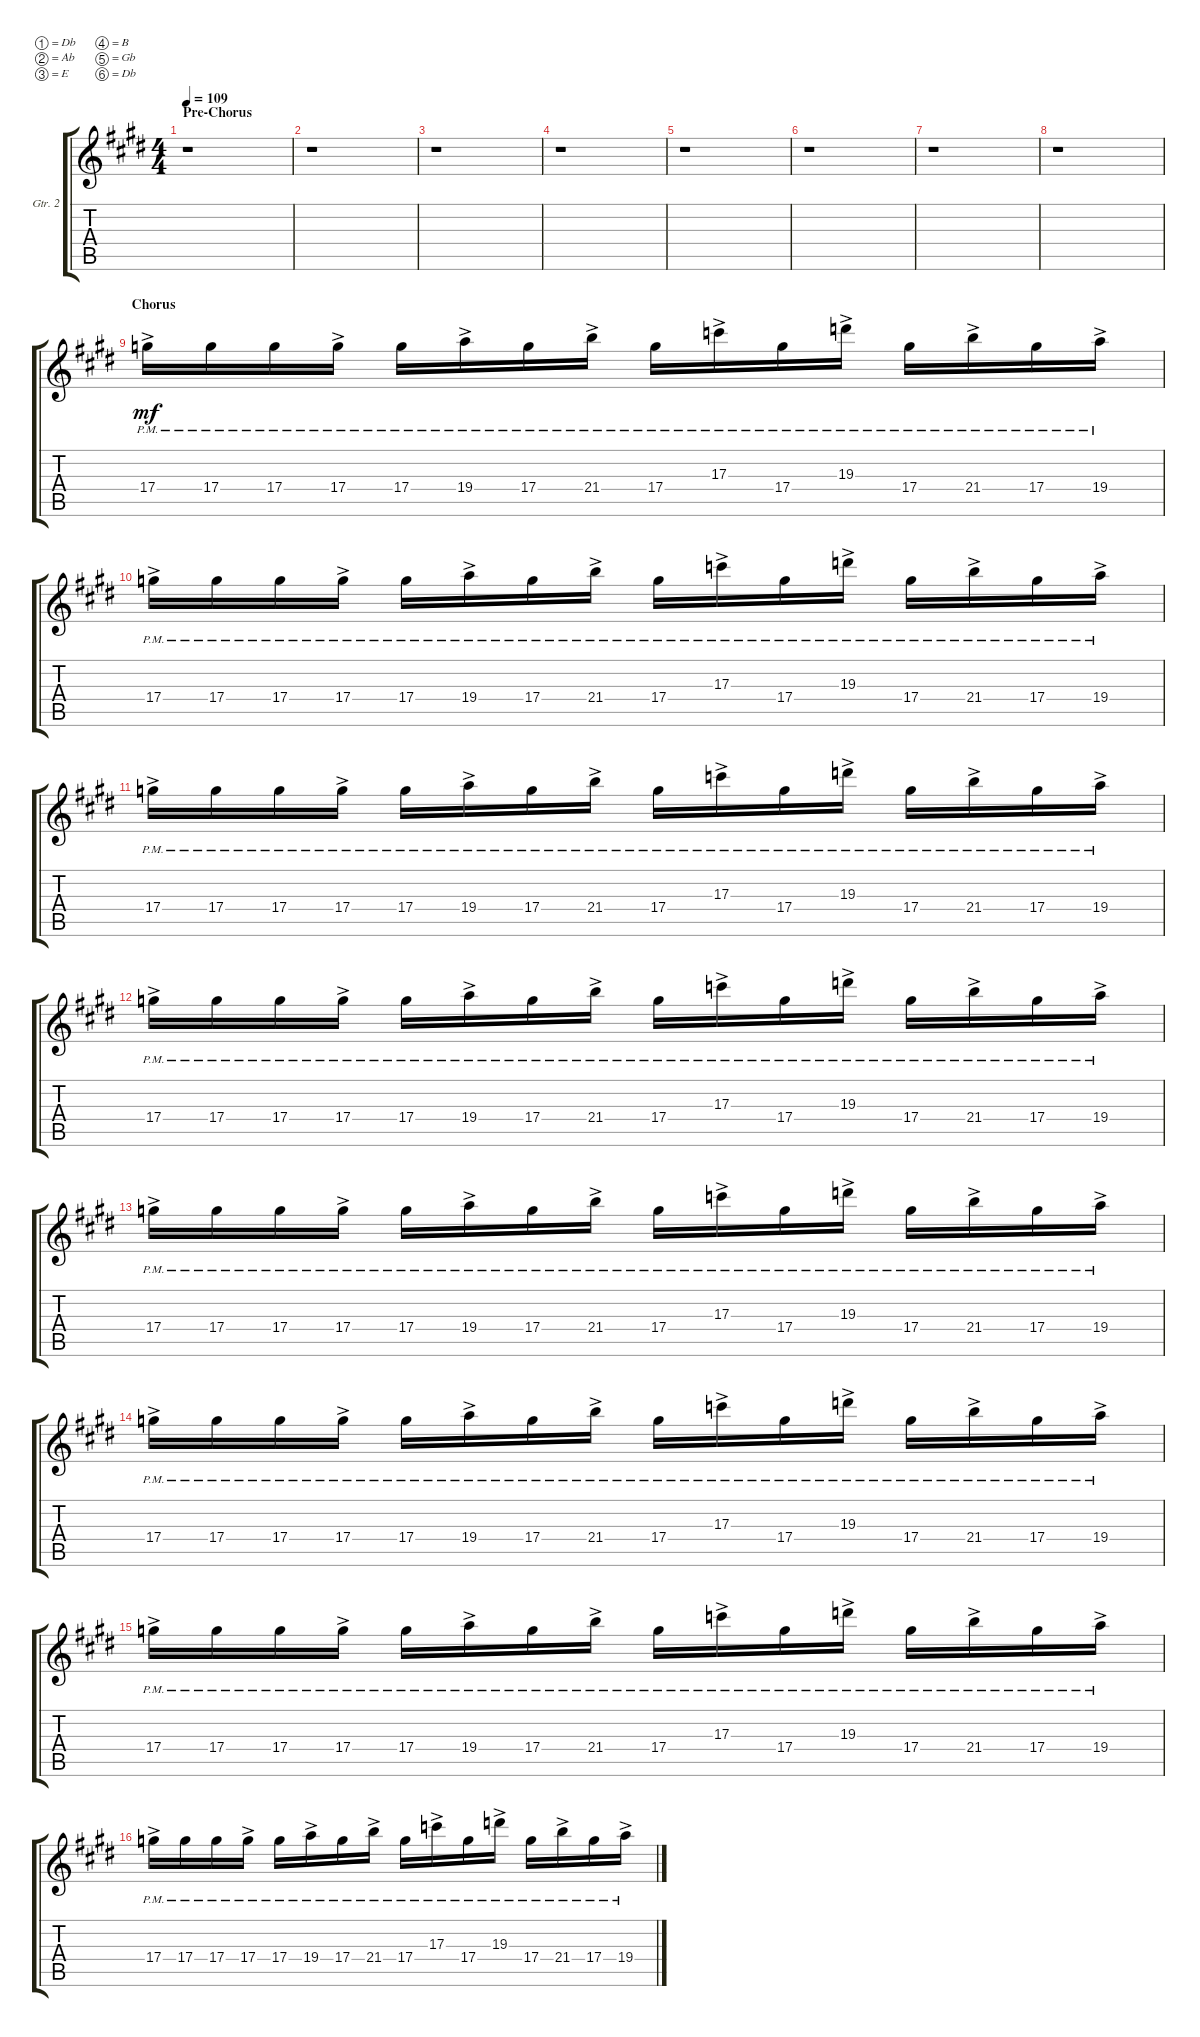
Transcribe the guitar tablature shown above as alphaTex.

\defaultSystemsLayout 4
\bracketExtendMode groupsimilarinstruments
\firstSystemTrackNameOrientation horizontal
\otherSystemsTrackNameOrientation horizontal
\track ("Guitar 2" "Gtr. 2") {instrument distortionguitar}
\staff {score tabs}
\tuning (Db4 Ab3 E3 B2 Gb2 Db2)
\displaytranspose 15
\ts (4 4)
\section ("" "Pre-Chorus")
\tempo 109
\clef g2
\ks c#minor
r.1{dy mf} |
r.1 |
r.1 |
r.1 |
r.1 |
r.1 |
r.1 |
r.1 |
\section ("" "Chorus")
17.4{ac pm}.16 17.4{pm}.16 17.4{pm}.16 17.4{ac pm}.16 17.4{pm}.16 19.4{ac pm}.16 17.4{pm}.16 21.4{ac pm}.16 17.4{pm}.16 17.3{ac pm}.16 17.4{pm}.16 19.3{ac pm}.16 17.4{pm}.16 21.4{ac pm}.16 17.4{pm}.16 19.4{ac pm}.16 |
17.4{ac pm}.16 17.4{pm}.16 17.4{pm}.16 17.4{ac pm}.16 17.4{pm}.16 19.4{ac pm}.16 17.4{pm}.16 21.4{ac pm}.16 17.4{pm}.16 17.3{ac pm}.16 17.4{pm}.16 19.3{ac pm}.16 17.4{pm}.16 21.4{ac pm}.16 17.4{pm}.16 19.4{ac pm}.16 |
17.4{ac pm}.16 17.4{pm}.16 17.4{pm}.16 17.4{ac pm}.16 17.4{pm}.16 19.4{ac pm}.16 17.4{pm}.16 21.4{ac pm}.16 17.4{pm}.16 17.3{ac pm}.16 17.4{pm}.16 19.3{ac pm}.16 17.4{pm}.16 21.4{ac pm}.16 17.4{pm}.16 19.4{ac pm}.16 |
17.4{ac pm}.16 17.4{pm}.16 17.4{pm}.16 17.4{ac pm}.16 17.4{pm}.16 19.4{ac pm}.16 17.4{pm}.16 21.4{ac pm}.16 17.4{pm}.16 17.3{ac pm}.16 17.4{pm}.16 19.3{ac pm}.16 17.4{pm}.16 21.4{ac pm}.16 17.4{pm}.16 19.4{ac pm}.16 |
17.4{ac pm}.16 17.4{pm}.16 17.4{pm}.16 17.4{ac pm}.16 17.4{pm}.16 19.4{ac pm}.16 17.4{pm}.16 21.4{ac pm}.16 17.4{pm}.16 17.3{ac pm}.16 17.4{pm}.16 19.3{ac pm}.16 17.4{pm}.16 21.4{ac pm}.16 17.4{pm}.16 19.4{ac pm}.16 |
17.4{ac pm}.16 17.4{pm}.16 17.4{pm}.16 17.4{ac pm}.16 17.4{pm}.16 19.4{ac pm}.16 17.4{pm}.16 21.4{ac pm}.16 17.4{pm}.16 17.3{ac pm}.16 17.4{pm}.16 19.3{ac pm}.16 17.4{pm}.16 21.4{ac pm}.16 17.4{pm}.16 19.4{ac pm}.16 |
17.4{ac pm}.16 17.4{pm}.16 17.4{pm}.16 17.4{ac pm}.16 17.4{pm}.16 19.4{ac pm}.16 17.4{pm}.16 21.4{ac pm}.16 17.4{pm}.16 17.3{ac pm}.16 17.4{pm}.16 19.3{ac pm}.16 17.4{pm}.16 21.4{ac pm}.16 17.4{pm}.16 19.4{ac pm}.16 |
17.4{ac pm}.16 17.4{pm}.16 17.4{pm}.16 17.4{ac pm}.16 17.4{pm}.16 19.4{ac pm}.16 17.4{pm}.16 21.4{ac pm}.16 17.4{pm}.16 17.3{ac pm}.16 17.4{pm}.16 19.3{ac pm}.16 17.4{pm}.16 21.4{ac pm}.16 17.4{pm}.16 19.4{ac pm}.16
